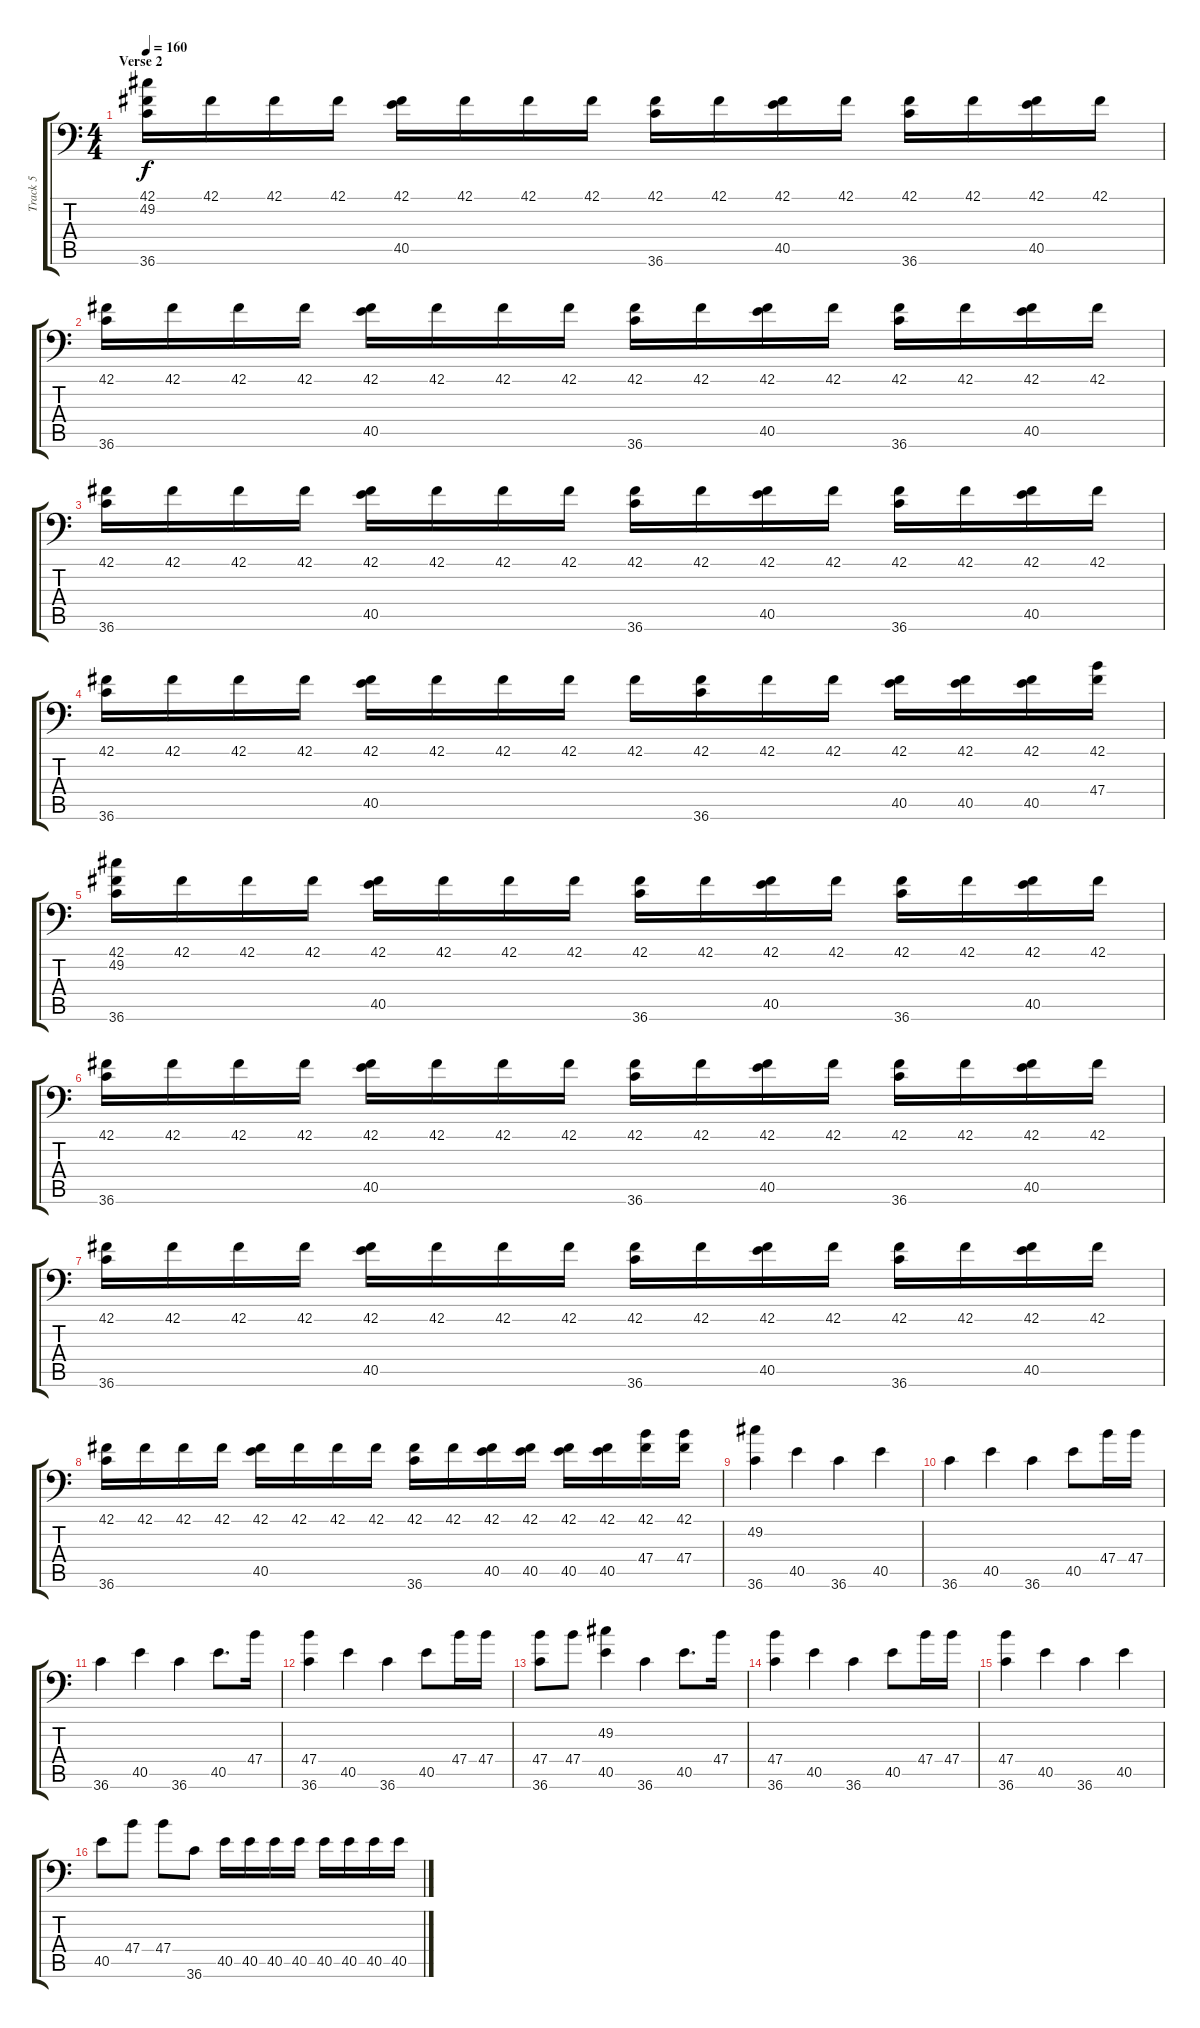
\track ("Track 5" "Track 5") {instrument acousticgrandpiano}
\staff {score tabs}
\tuning (C-1 C-1 C-1 C-1 C-1 C-1) {hide}
\ts (4 4)
\section ("" "Verse 2")
\tempo 160
\clef f4
\ks c
(42.1 49.2 36.6).16{dy f} 42.1.16 42.1.16 42.1.16 (42.1 40.5).16 42.1.16 42.1.16 42.1.16 (42.1 36.6).16 42.1.16 (42.1 40.5).16 42.1.16 (42.1 36.6).16 42.1.16 (42.1 40.5).16 42.1.16 |
(42.1 36.6).16 42.1.16 42.1.16 42.1.16 (42.1 40.5).16 42.1.16 42.1.16 42.1.16 (42.1 36.6).16 42.1.16 (42.1 40.5).16 42.1.16 (42.1 36.6).16 42.1.16 (42.1 40.5).16 42.1.16 |
(42.1 36.6).16 42.1.16 42.1.16 42.1.16 (42.1 40.5).16 42.1.16 42.1.16 42.1.16 (42.1 36.6).16 42.1.16 (42.1 40.5).16 42.1.16 (42.1 36.6).16 42.1.16 (42.1 40.5).16 42.1.16 |
(42.1 36.6).16 42.1.16 42.1.16 42.1.16 (42.1 40.5).16 42.1.16 42.1.16 42.1.16 42.1.16 (42.1 36.6).16 42.1.16 42.1.16 (42.1 40.5).16 (42.1 40.5).16 (42.1 40.5).16 (42.1 47.4).16 |
(42.1 49.2 36.6).16 42.1.16 42.1.16 42.1.16 (42.1 40.5).16 42.1.16 42.1.16 42.1.16 (42.1 36.6).16 42.1.16 (42.1 40.5).16 42.1.16 (42.1 36.6).16 42.1.16 (42.1 40.5).16 42.1.16 |
(42.1 36.6).16 42.1.16 42.1.16 42.1.16 (42.1 40.5).16 42.1.16 42.1.16 42.1.16 (42.1 36.6).16 42.1.16 (42.1 40.5).16 42.1.16 (42.1 36.6).16 42.1.16 (42.1 40.5).16 42.1.16 |
(42.1 36.6).16 42.1.16 42.1.16 42.1.16 (42.1 40.5).16 42.1.16 42.1.16 42.1.16 (42.1 36.6).16 42.1.16 (42.1 40.5).16 42.1.16 (42.1 36.6).16 42.1.16 (42.1 40.5).16 42.1.16 |
(42.1 36.6).16 42.1.16 42.1.16 42.1.16 (42.1 40.5).16 42.1.16 42.1.16 42.1.16 (42.1 36.6).16 42.1.16 (42.1 40.5).16 (42.1 40.5).16 (42.1 40.5).16 (42.1 40.5).16 (42.1 47.4).16 (42.1 47.4).16 |
(49.2 36.6).4 40.5.4 36.6.4 40.5.4 |
36.6.4 40.5.4 36.6.4 40.5.8 47.4.16 47.4.16 |
36.6.4 40.5.4 36.6.4 40.5.8{d} 47.4.16 |
(47.4 36.6).4 40.5.4 36.6.4 40.5.8 47.4.16 47.4.16 |
(47.4 36.6).8 47.4.8 (49.2 40.5).4 36.6.4 40.5.8{d} 47.4.16 |
(47.4 36.6).4 40.5.4 36.6.4 40.5.8 47.4.16 47.4.16 |
(47.4 36.6).4 40.5.4 36.6.4 40.5.4 |
40.5.8 47.4.8 47.4.8 36.6.8 40.5.16 40.5.16 40.5.16 40.5.16 40.5.16 40.5.16 40.5.16 40.5.16
